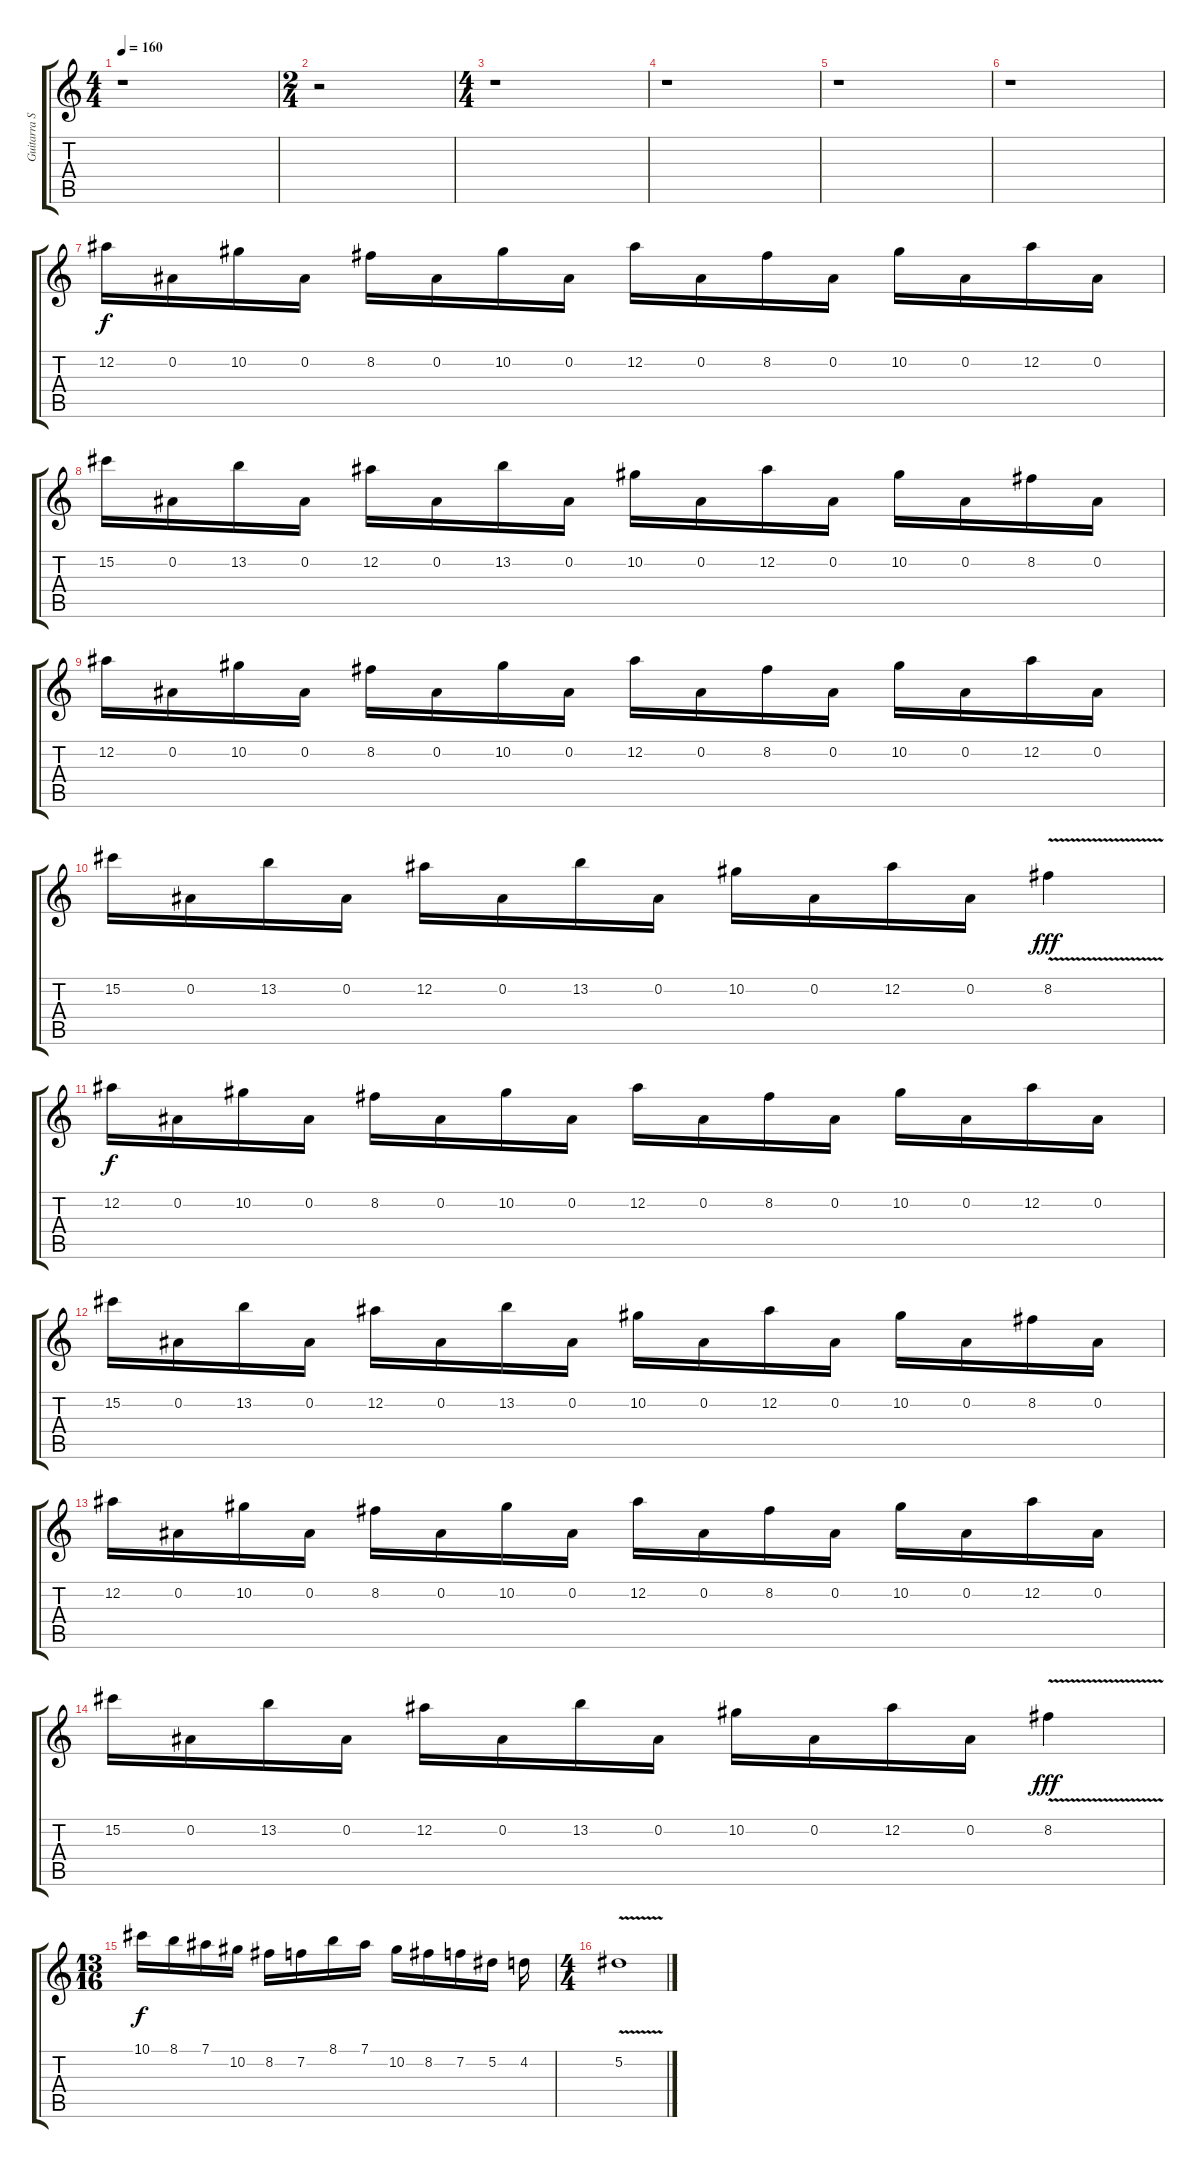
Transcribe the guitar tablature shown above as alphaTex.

\track ("Guitarra Solo II, III" "Guitarra S") {instrument overdrivenguitar}
\staff {score tabs}
\tuning (Eb4 Bb3 Gb3 Db3 Ab2 Eb2) {hide}
\ts (4 4)
\tempo 160
\clef g2
\ks c
r.1{dy f} |
\ts (2 4)
r.2 |
\ts (4 4)
r.1 |
r.1 |
r.1 |
r.1 |
12.2.16{volume 13} 0.2.16 10.2.16 0.2.16 8.2.16 0.2.16 10.2.16 0.2.16 12.2.16 0.2.16 8.2.16 0.2.16 10.2.16 0.2.16 12.2.16 0.2.16 |
15.2.16 0.2.16 13.2.16 0.2.16 12.2.16 0.2.16 13.2.16 0.2.16 10.2.16 0.2.16 12.2.16 0.2.16 10.2.16 0.2.16 8.2.16 0.2.16 |
12.2.16 0.2.16 10.2.16 0.2.16 8.2.16 0.2.16 10.2.16 0.2.16 12.2.16 0.2.16 8.2.16 0.2.16 10.2.16 0.2.16 12.2.16 0.2.16 |
15.2.16 0.2.16 13.2.16 0.2.16 12.2.16 0.2.16 13.2.16 0.2.16 10.2.16 0.2.16 12.2.16 0.2.16 8.2{v}.4{dy fff} |
12.2.16{dy f} 0.2.16 10.2.16 0.2.16 8.2.16 0.2.16 10.2.16 0.2.16 12.2.16 0.2.16 8.2.16 0.2.16 10.2.16 0.2.16 12.2.16 0.2.16 |
15.2.16 0.2.16 13.2.16 0.2.16 12.2.16 0.2.16 13.2.16 0.2.16 10.2.16 0.2.16 12.2.16 0.2.16 10.2.16 0.2.16 8.2.16 0.2.16 |
12.2.16 0.2.16 10.2.16 0.2.16 8.2.16 0.2.16 10.2.16 0.2.16 12.2.16 0.2.16 8.2.16 0.2.16 10.2.16 0.2.16 12.2.16 0.2.16 |
15.2.16 0.2.16 13.2.16 0.2.16 12.2.16 0.2.16 13.2.16 0.2.16 10.2.16 0.2.16 12.2.16 0.2.16 8.2{v}.4{dy fff} |
\ts (13 16)
10.1.16{dy f volume 11} 8.1.16 7.1.16 10.2.16 8.2.16 7.2.16 8.1.16 7.1.16 10.2.16 8.2.16 7.2.16 5.2.16 4.2.16 |
\ts (4 4)
5.2{v}.1
